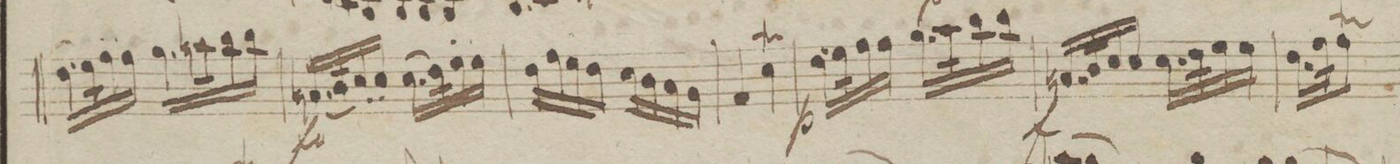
**kern	**dynam
*I"Violio 1mo	*
*clefG2	*
*k[b-e-a-]	*
*M2/4	*
(16.dd\LL	.
32ee-\K)	.
16ff'\	.
16ff'\JJ	.
16.gg\LL	.
32aan\K	.
16bb-\	.
16bb-\JJ	.
=95	=95
(16.an/LL	f
32b-/K)	.
16cc'/	.
16cc'/JJ	.
(16.cc\LL	.
32dd\K)	.
16ee-'\	.
16ee-'\JJ	.
=96	=96
16dd\LL	.
16ff\	.
16ee-\	.
16dd\JJ	.
16cc\LL	.
16b-\	.
16a-\	.
16g\JJ	.
=97	=97
4f/	.
4ccW\	.
=98	=98
16.dd\LL	p
32ee-\K	.
16ff\	.
16ff\JJ	.
16.gg\LL	.
32aa-\K	.
16bb-\	.
16bb-\JJ	.
=99	=99
16.an/LL	f
32b-/K	.
16cc/	.
16cc/JJ	.
16.cc\LL	.
32dd\K	.
16ee-\	.
16ee-\JJ	.
=100	=100
16.dd\LL	.
32ff\JK	.
8ffW\J	.
*-	*-
